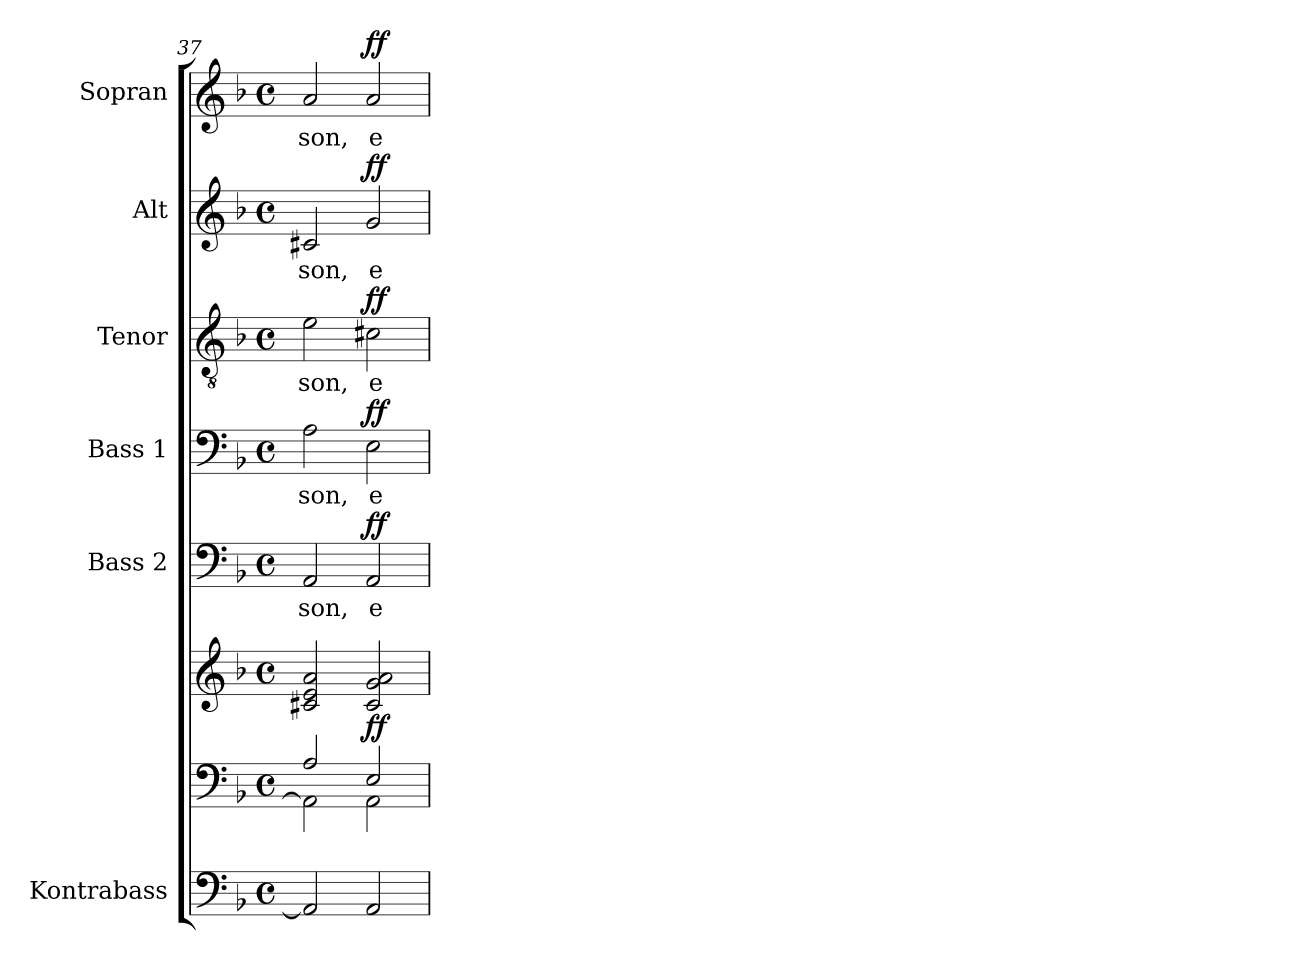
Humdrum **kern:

**kern	**kern	**kern	**dynam	**kern	**text	**dynam	**kern	**text	**dynam	**kern	**text	**dynam	**kern	**text	**dynam	**kern	**text	**dynam
*part7	*part6	*part6	*part6	*part5	*part5	*part5	*part4	*part4	*part4	*part3	*part3	*part3	*part2	*part2	*part2	*part1	*part1	*part1
*staff8	*staff7	*staff6	*staff6/7	*staff5	*staff5	*staff5	*staff4	*staff4	*staff4	*staff3	*staff3	*staff3	*staff2	*staff2	*staff2	*staff1	*staff1	*staff1
*I"Kontrabass	*	*	*	*I"Bass 2	*	*	*I"Bass 1	*	*	*I"Tenor	*	*	*I"Alt	*	*	*I"Sopran	*	*
*I'Kb.	*	*	*	*I'B. 2	*	*	*I'B. 1	*	*	*I'T.	*	*	*I'A.	*	*	*I'S.	*	*
*clefF4	*clefF4	*clefG2	*	*clefF4	*	*	*clefF4	*	*	*clefGv2	*	*	*clefG2	*	*	*clefG2	*	*
*ITrd7c12	*	*	*	*	*	*	*	*	*	*	*	*	*	*	*	*	*	*
*k[b-]	*k[b-]	*k[b-]	*	*k[b-]	*	*	*k[b-]	*	*	*k[b-]	*	*	*k[b-]	*	*	*k[b-]	*	*
*F:	*F:	*F:	*	*F:	*	*	*F:	*	*	*F:	*	*	*F:	*	*	*F:	*	*
*M4/4	*M4/4	*M4/4	*	*M4/4	*	*	*M4/4	*	*	*M4/4	*	*	*M4/4	*	*	*M4/4	*	*
*met(c)	*met(c)	*met(c)	*	*met(c)	*	*	*met(c)	*	*	*met(c)	*	*	*met(c)	*	*	*met(c)	*	*
=37	=37	=37	=37	=37	=37	=37	=37	=37	=37	=37	=37	=37	=37	=37	=37	=37	=37	=37
*	*^	*	*	*	*	*	*	*	*	*	*	*	*	*	*	*	*	*
!	!	!	!	!	!	!LO:LY:b	!	!	!LO:LY:b	!	!	!LO:LY:b	!	!	!LO:LY:b	!	!	!LO:LY:b	!
2AAA/]	2A/	2AA\]	2c#X/ 2e/ 2a/	.	2AA/	-son,	.	2A\	-son,	.	2e\	-son,	.	2c#X/	-son,	.	2a/	-son,	.
!	!	!	!	!LO:DY:b	!	!LO:LY:b	!LO:DY:a	!	!LO:LY:b	!LO:DY:a	!	!LO:LY:b	!LO:DY:a	!	!LO:LY:b	!LO:DY:a	!	!LO:LY:b	!LO:DY:a
2AAA/	2E/	2AA\	2c#/ 2g/ 2a/	ff	2AA/	e-	ff	2E\	e-	ff	2c#X\	e-	ff	2g/	e-	ff	2a/	e-	ff
*	*v	*v	*	*	*	*	*	*	*	*	*	*	*	*	*	*	*	*	*
=	=	=	=	=	=	=	=	=	=	=	=	=	=	=	=	=	=	=
*-	*-	*-	*-	*-	*-	*-	*-	*-	*-	*-	*-	*-	*-	*-	*-	*-	*-	*-
